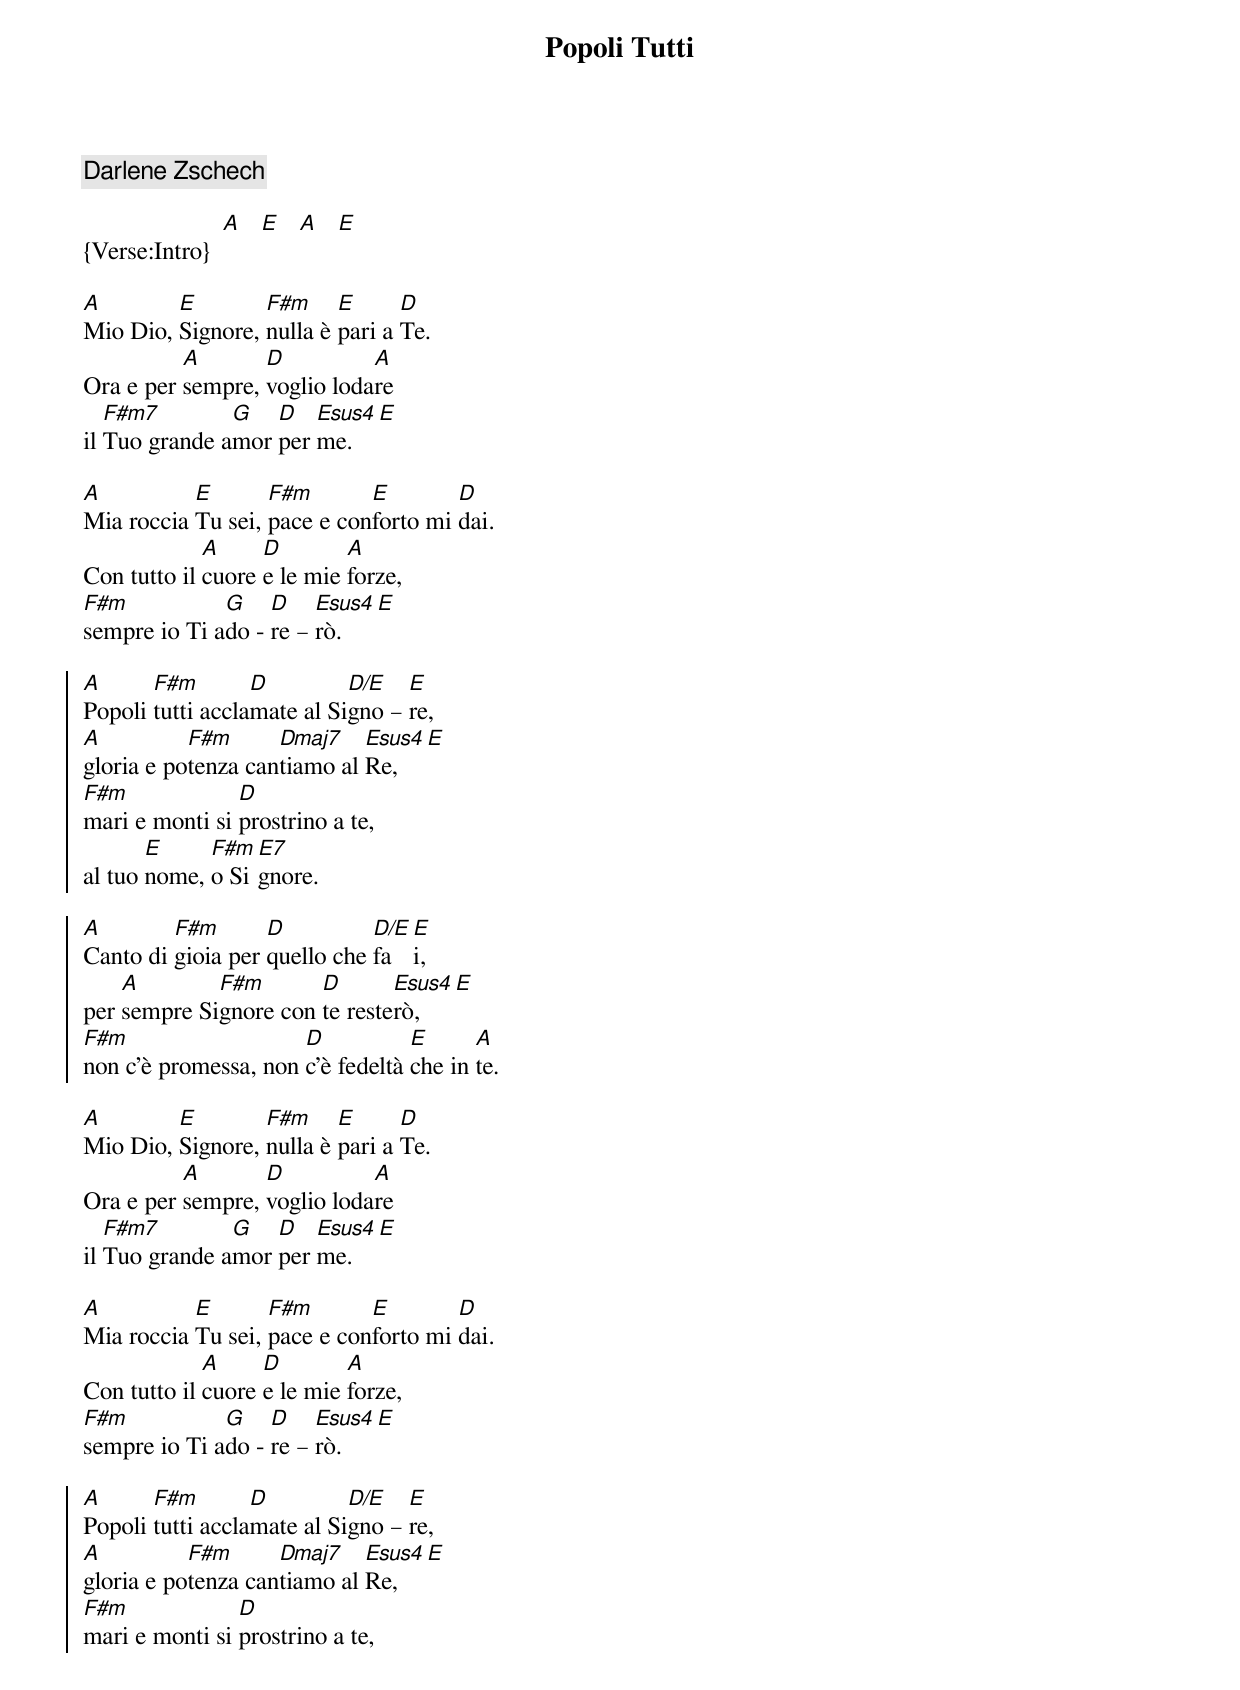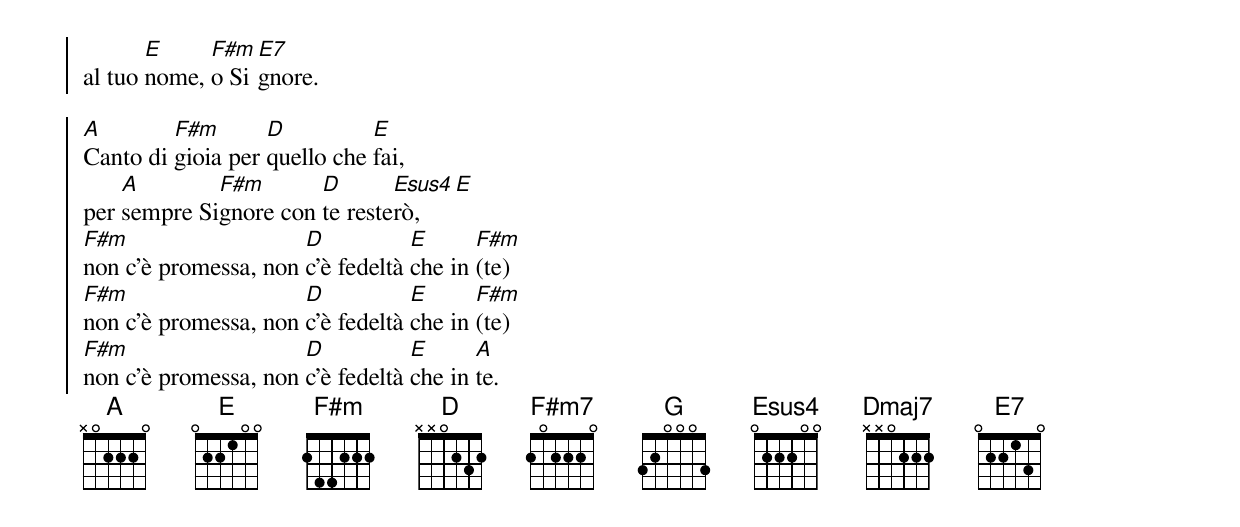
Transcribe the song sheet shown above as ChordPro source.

{title: Popoli Tutti}
{c: Darlene Zschech}

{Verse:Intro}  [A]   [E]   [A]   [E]

[A]Mio Dio, [E]Signore, [F#m]nulla è [E]pari a [D]Te.
Ora e per [A]sempre, [D]voglio loda[A]re
il [F#m7]Tuo grande a[G]mor [D]per [Esus4]me.   [E]

[A]Mia roccia [E]Tu sei, [F#m]pace e con[E]forto mi [D]dai.
Con tutto il [A]cuore [D]e le mie [A]forze,
[F#m]sempre io Ti a[G]do - [D]re – [Esus4]rò.   [E]

{soc}
[A]Popoli [F#m]tutti accla[D]mate al Si[D/E]gno – [E]re,
[A]gloria e po[F#m]tenza can[Dmaj7]tiamo al [Esus4]Re,   [E]
[F#m]mari e monti si [D]prostrino a te,
al tuo [E]nome, [F#m]o Si[E7]gnore.

[A]Canto di [F#m]gioia per [D]quello che [D/E]fa[E]i,
per [A]sempre Si[F#m]gnore con [D]te reste[Esus4]rò,   [E]
[F#m]non c’è promessa, non [D]c’è fedeltà [E]che in [A]te.
{eoc}

[A]Mio Dio, [E]Signore, [F#m]nulla è [E]pari a [D]Te.
Ora e per [A]sempre, [D]voglio loda[A]re
il [F#m7]Tuo grande a[G]mor [D]per [Esus4]me.   [E]

[A]Mia roccia [E]Tu sei, [F#m]pace e con[E]forto mi [D]dai.
Con tutto il [A]cuore [D]e le mie [A]forze,
[F#m]sempre io Ti a[G]do - [D]re – [Esus4]rò.   [E]

{soc}
[A]Popoli [F#m]tutti accla[D]mate al Si[D/E]gno – [E]re,
[A]gloria e po[F#m]tenza can[Dmaj7]tiamo al [Esus4]Re,   [E]
[F#m]mari e monti si [D]prostrino a te,
al tuo [E]nome, [F#m]o Si[E7]gnore.

[A]Canto di [F#m]gioia per [D]quello che [E]fai,
per [A]sempre Si[F#m]gnore con [D]te reste[Esus4]rò,   [E]
[F#m]non c’è promessa, non [D]c’è fedeltà [E]che in [F#m](te)
[F#m]non c’è promessa, non [D]c’è fedeltà [E]che in [F#m](te)
[F#m]non c’è promessa, non [D]c’è fedeltà [E]che in [A]te.
{eoc}
